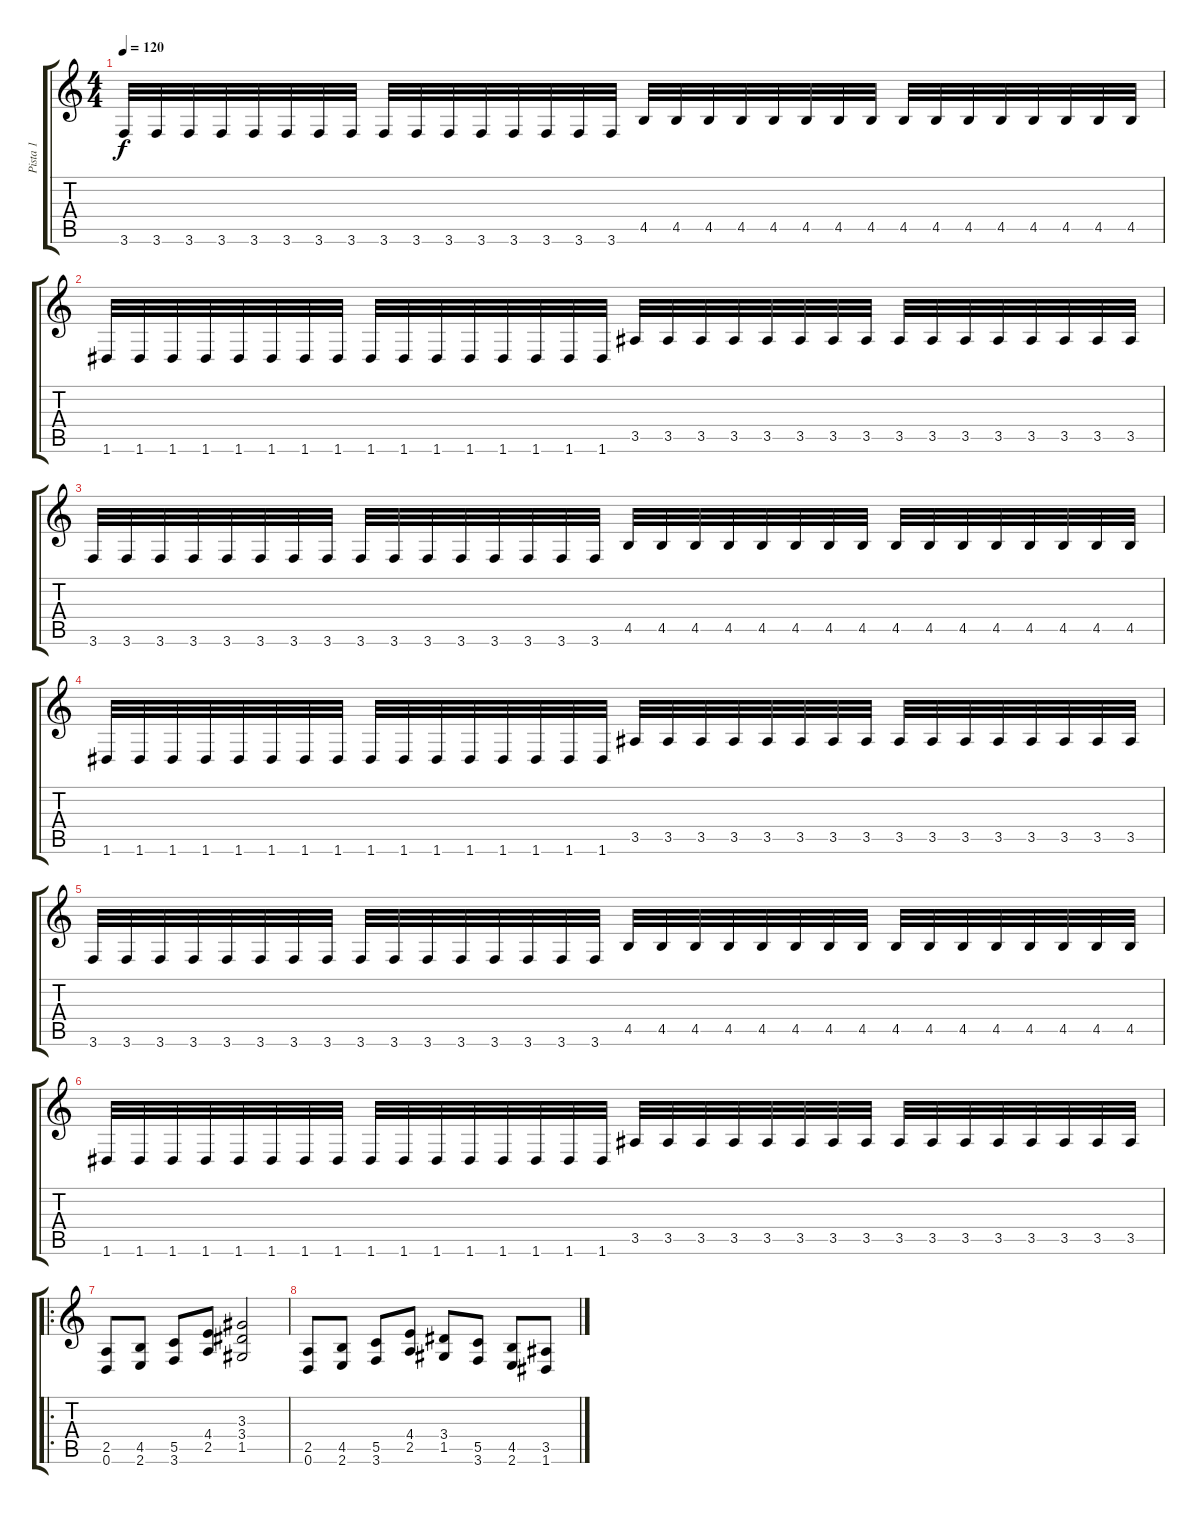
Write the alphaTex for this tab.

\track ("Pista 1" "Pista 1") {instrument distortionguitar}
\staff {score tabs}
\tuning (D4 A3 F3 C3 G2 D2) {hide}
\ts (4 4)
\tempo 120
\clef g2
\ks c
3.6.32{dy f} 3.6.32 3.6.32 3.6.32 3.6.32 3.6.32 3.6.32 3.6.32 3.6.32 3.6.32 3.6.32 3.6.32 3.6.32 3.6.32 3.6.32 3.6.32 4.5.32 4.5.32 4.5.32 4.5.32 4.5.32 4.5.32 4.5.32 4.5.32 4.5.32 4.5.32 4.5.32 4.5.32 4.5.32 4.5.32 4.5.32 4.5.32 |
1.6.32 1.6.32 1.6.32 1.6.32 1.6.32 1.6.32 1.6.32 1.6.32 1.6.32 1.6.32 1.6.32 1.6.32 1.6.32 1.6.32 1.6.32 1.6.32 3.5.32 3.5.32 3.5.32 3.5.32 3.5.32 3.5.32 3.5.32 3.5.32 3.5.32 3.5.32 3.5.32 3.5.32 3.5.32 3.5.32 3.5.32 3.5.32 |
3.6.32 3.6.32 3.6.32 3.6.32 3.6.32 3.6.32 3.6.32 3.6.32 3.6.32 3.6.32 3.6.32 3.6.32 3.6.32 3.6.32 3.6.32 3.6.32 4.5.32 4.5.32 4.5.32 4.5.32 4.5.32 4.5.32 4.5.32 4.5.32 4.5.32 4.5.32 4.5.32 4.5.32 4.5.32 4.5.32 4.5.32 4.5.32 |
1.6.32 1.6.32 1.6.32 1.6.32 1.6.32 1.6.32 1.6.32 1.6.32 1.6.32 1.6.32 1.6.32 1.6.32 1.6.32 1.6.32 1.6.32 1.6.32 3.5.32 3.5.32 3.5.32 3.5.32 3.5.32 3.5.32 3.5.32 3.5.32 3.5.32 3.5.32 3.5.32 3.5.32 3.5.32 3.5.32 3.5.32 3.5.32 |
3.6.32 3.6.32 3.6.32 3.6.32 3.6.32 3.6.32 3.6.32 3.6.32 3.6.32 3.6.32 3.6.32 3.6.32 3.6.32 3.6.32 3.6.32 3.6.32 4.5.32 4.5.32 4.5.32 4.5.32 4.5.32 4.5.32 4.5.32 4.5.32 4.5.32 4.5.32 4.5.32 4.5.32 4.5.32 4.5.32 4.5.32 4.5.32 |
1.6.32 1.6.32 1.6.32 1.6.32 1.6.32 1.6.32 1.6.32 1.6.32 1.6.32 1.6.32 1.6.32 1.6.32 1.6.32 1.6.32 1.6.32 1.6.32 3.5.32 3.5.32 3.5.32 3.5.32 3.5.32 3.5.32 3.5.32 3.5.32 3.5.32 3.5.32 3.5.32 3.5.32 3.5.32 3.5.32 3.5.32 3.5.32 |
\ro
(2.5 0.6).8 (4.5 2.6).8 (5.5 3.6).8 (4.4 2.5).8 (3.3 3.4 1.5).2 |
(2.5 0.6).8 (4.5 2.6).8 (5.5 3.6).8 (4.4 2.5).8 (3.4 1.5).8 (5.5 3.6).8 (4.5 2.6).8 (3.5 1.6).8
